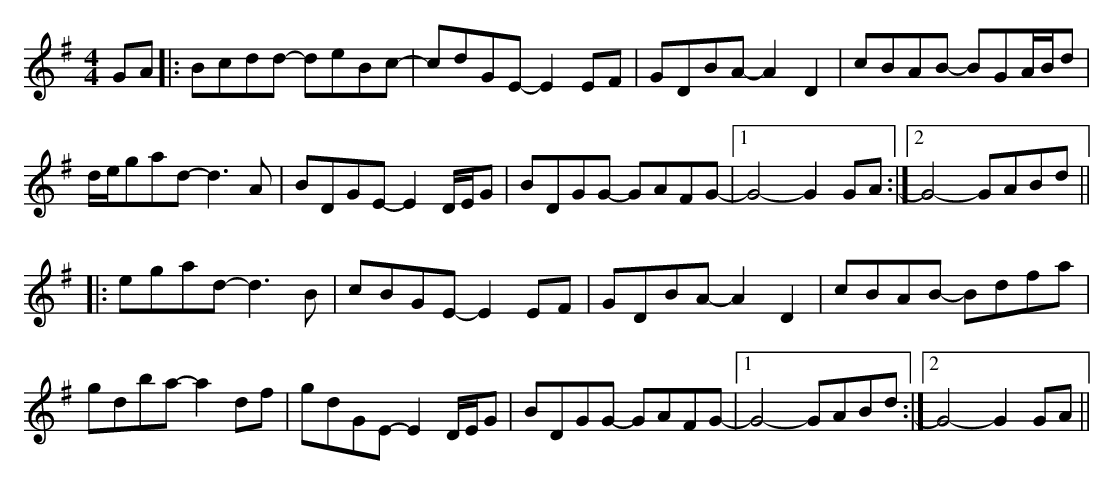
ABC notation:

X:1
M:4/4
K:G
GA|:Bcdd- deBc-|cdGE- E2EF|GDBA- A2D2|cBAB- BGA/B/d|
d/e/gad- d3A|BDGE- E2D/E/G|BDGG- GAFG-|1 G4- G2GA:|2 G4- GABd||
|:egad- d3B|cBGE- E2EF|GDBA- A2D2|cBAB- Bdfa|
gdba- a2df|gdGE- E2D/E/G|BDGG- GAFG-|1 G4- GABd:|2 G4- G2GA||
